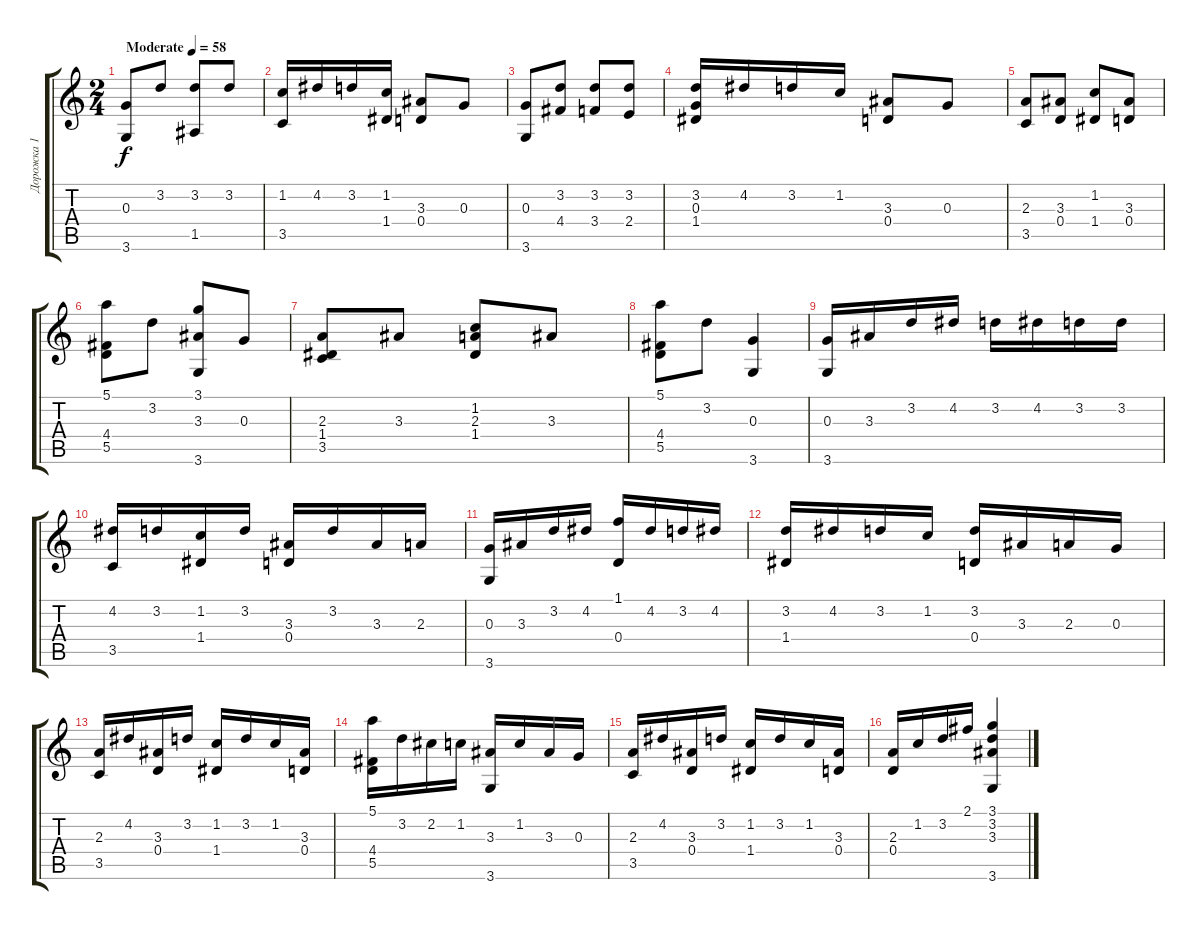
\track ("Дорожка 1" "Дорожка 1") {instrument acousticguitarsteel}
\staff {score tabs}
\tuning (E4 B3 G3 D3 A2 E2) {hide}
\ts (2 4)
\tempo (58 "Moderate")
\clef g2
\ks c
(0.3 3.6).8{dy f instrument acousticguitarsteel} 3.2.8 (3.2 1.5).8 3.2.8 |
(1.2 3.5).16 4.2.16 3.2.16 (1.2 1.4).16 (3.3 0.4).8 0.3.8 |
(0.3 3.6).8 (3.2 4.4).8 (3.2 3.4).8 (3.2 2.4).8 |
(3.2 0.3 1.4).16 4.2.16 3.2.16 1.2.16 (3.3 0.4).8 0.3.8 |
(2.3 3.5).8 (3.3 0.4).8 (1.2 1.4).8 (3.3 0.4).8 |
(5.1 4.4 5.5).8 3.2.8 (3.1 3.3 3.6).8 0.3.8 |
(2.3 1.4 3.5).8 3.3.8 (1.2 2.3 1.4).8 3.3.8 |
(5.1 4.4 5.5).8 3.2.8 (0.3 3.6).4 |
(0.3 3.6).16 3.3.16 3.2.16 4.2.16 3.2.16 4.2.16 3.2.16 3.2.16 |
(4.2 3.5).16 3.2.16 (1.2 1.4).16 3.2.16 (3.3 0.4).16 3.2.16 3.3.16 2.3.16 |
(0.3 3.6).16 3.3.16 3.2.16 4.2.16 (1.1 0.4).16 4.2.16 3.2.16 4.2.16 |
(3.2 1.4).16 4.2.16 3.2.16 1.2.16 (3.2 0.4).16 3.3.16 2.3.16 0.3.16 |
(2.3 3.5).16 4.2.16 (3.3 0.4).16 3.2.16 (1.2 1.4).16 3.2.16 1.2.16 (3.3 0.4).16 |
(5.1 4.4 5.5).16 3.2.16 2.2.16 1.2.16 (3.3 3.6).16 1.2.16 3.3.16 0.3.16 |
(2.3 3.5).16 4.2.16 (3.3 0.4).16 3.2.16 (1.2 1.4).16 3.2.16 1.2.16 (3.3 0.4).16 |
(2.3 0.4).16 1.2.16 3.2.16 2.1.16 (3.1 3.2 3.3 3.6).4
